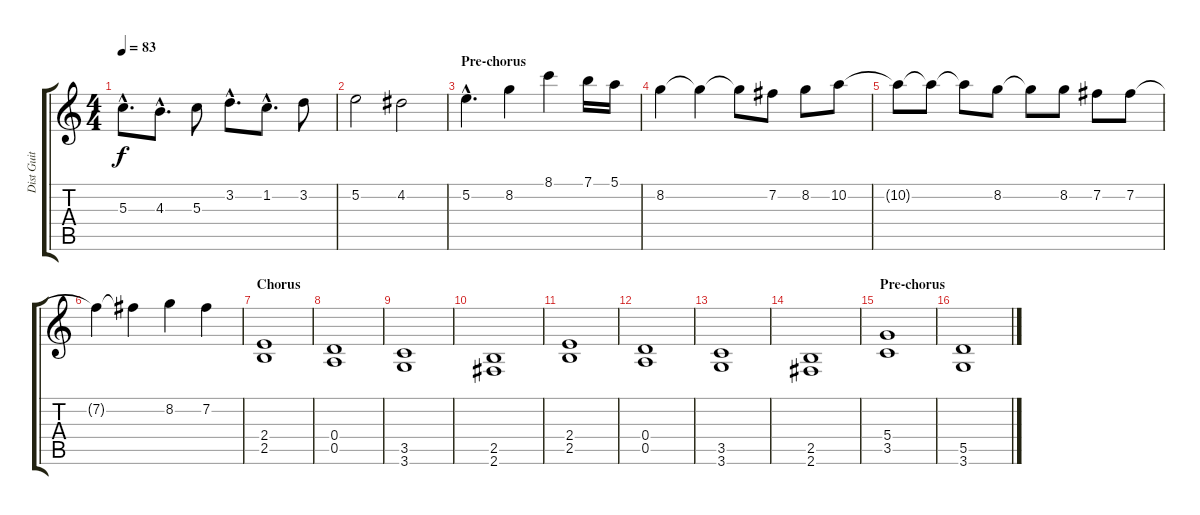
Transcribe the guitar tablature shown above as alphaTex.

\track ("Dist Guit" "Dist Guit") {instrument distortionguitar}
\staff {score tabs}
\tuning (E4 B3 G3 D3 A2 E2) {hide}
\ts (4 4)
\tempo 83
\clef g2
\ks c
5.3{hac}.8{d dy f} 4.3{hac}.8{d} 5.3.8 3.2{hac}.8{d} 1.2{hac}.8{d} 3.2.8 |
5.2.2 4.2.2 |
\section ("" "Pre-chorus")
5.2{hac}.4{d} 8.2.4 8.1.4 7.1.16 5.1.16 |
8.2.4 8.2{t}.4 8.2{t}.8 7.2.8 8.2.8 10.2.8 |
10.2{t}.8 10.2{t}.8 10.2{t}.8 8.2.8 8.2{t}.8 8.2.8 7.2.8 7.2.8 |
7.2{t}.4 7.2{t}.4 8.2.4 7.2.4 |
\section ("" "Chorus")
(2.4 2.5).1 |
(0.4 0.5).1 |
(3.5 3.6).1 |
(2.5 2.6).1 |
(2.4 2.5).1 |
(0.4 0.5).1 |
(3.5 3.6).1 |
(2.5 2.6).1 |
\section ("" "Pre-chorus")
(5.4 3.5).1 |
(5.5 3.6).1
